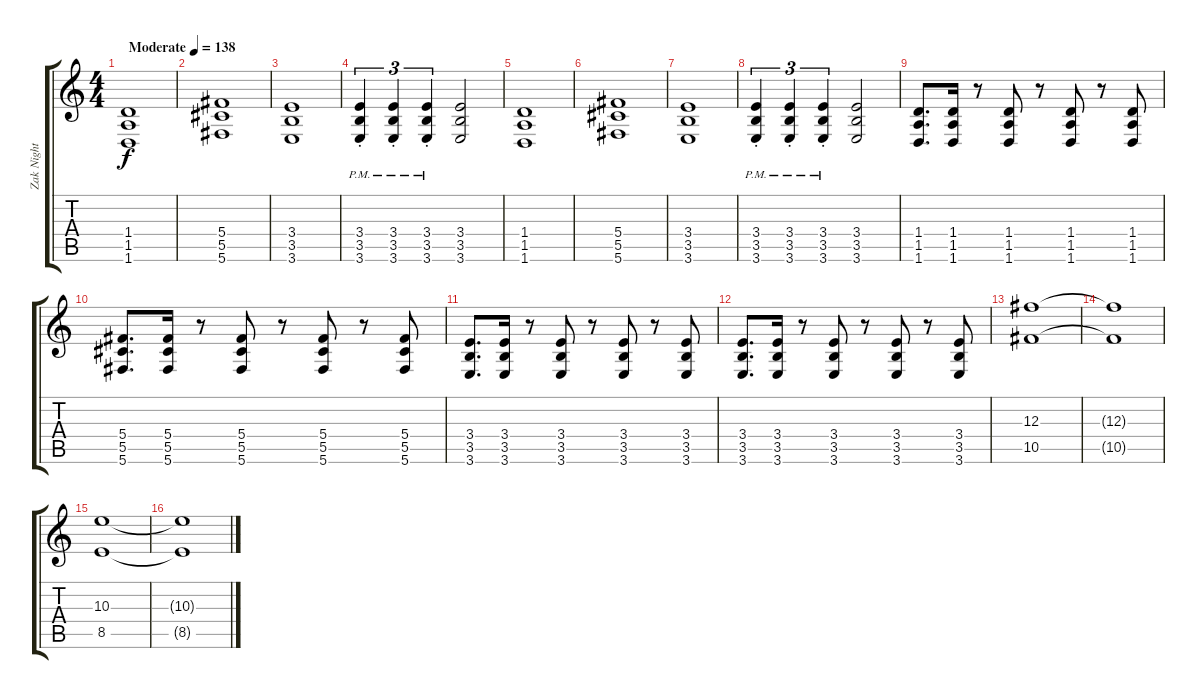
\track ("Zak Night" "Zak Night") {instrument overdrivenguitar}
\staff {score tabs}
\tuning (Eb4 Bb3 Gb3 Db3 Ab2 Db2) {hide}
\ts (4 4)
\tempo (138 "Moderate")
\clef g2
\ks c
(1.4 1.5 1.6).1{dy f instrument overdrivenguitar} |
(5.4 5.5 5.6).1 |
(3.4 3.5 3.6).1 |
(3.4{pm st} 3.5{pm st} 3.6{pm st}).4{tu (3 2)} (3.4{pm st} 3.5{pm st} 3.6{pm st}).4{tu (3 2)} (3.4{pm st} 3.5{pm st} 3.6{pm st}).4{tu (3 2)} (3.4 3.5 3.6).2 |
(1.4 1.5 1.6).1 |
(5.4 5.5 5.6).1 |
(3.4 3.5 3.6).1 |
(3.4{pm st} 3.5{pm st} 3.6{pm st}).4{tu (3 2)} (3.4{pm st} 3.5{pm st} 3.6{pm st}).4{tu (3 2)} (3.4{pm st} 3.5{pm st} 3.6{pm st}).4{tu (3 2)} (3.4 3.5 3.6).2 |
(1.4 1.5 1.6).8{d} (1.4 1.5 1.6).16 r.8 (1.4 1.5 1.6).8 r.8 (1.4 1.5 1.6).8 r.8 (1.4 1.5 1.6).8 |
(5.4 5.5 5.6).8{d} (5.4 5.5 5.6).16 r.8 (5.4 5.5 5.6).8 r.8 (5.4 5.5 5.6).8 r.8 (5.4 5.5 5.6).8 |
(3.4 3.5 3.6).8{d} (3.4 3.5 3.6).16 r.8 (3.4 3.5 3.6).8 r.8 (3.4 3.5 3.6).8 r.8 (3.4 3.5 3.6).8 |
(3.4 3.5 3.6).8{d} (3.4 3.5 3.6).16 r.8 (3.4 3.5 3.6).8 r.8 (3.4 3.5 3.6).8 r.8 (3.4 3.5 3.6).8 |
(12.3 10.5).1 |
(12.3{t} 10.5{t}).1 |
(10.3 8.5).1 |
(10.3{t} 8.5{t}).1
